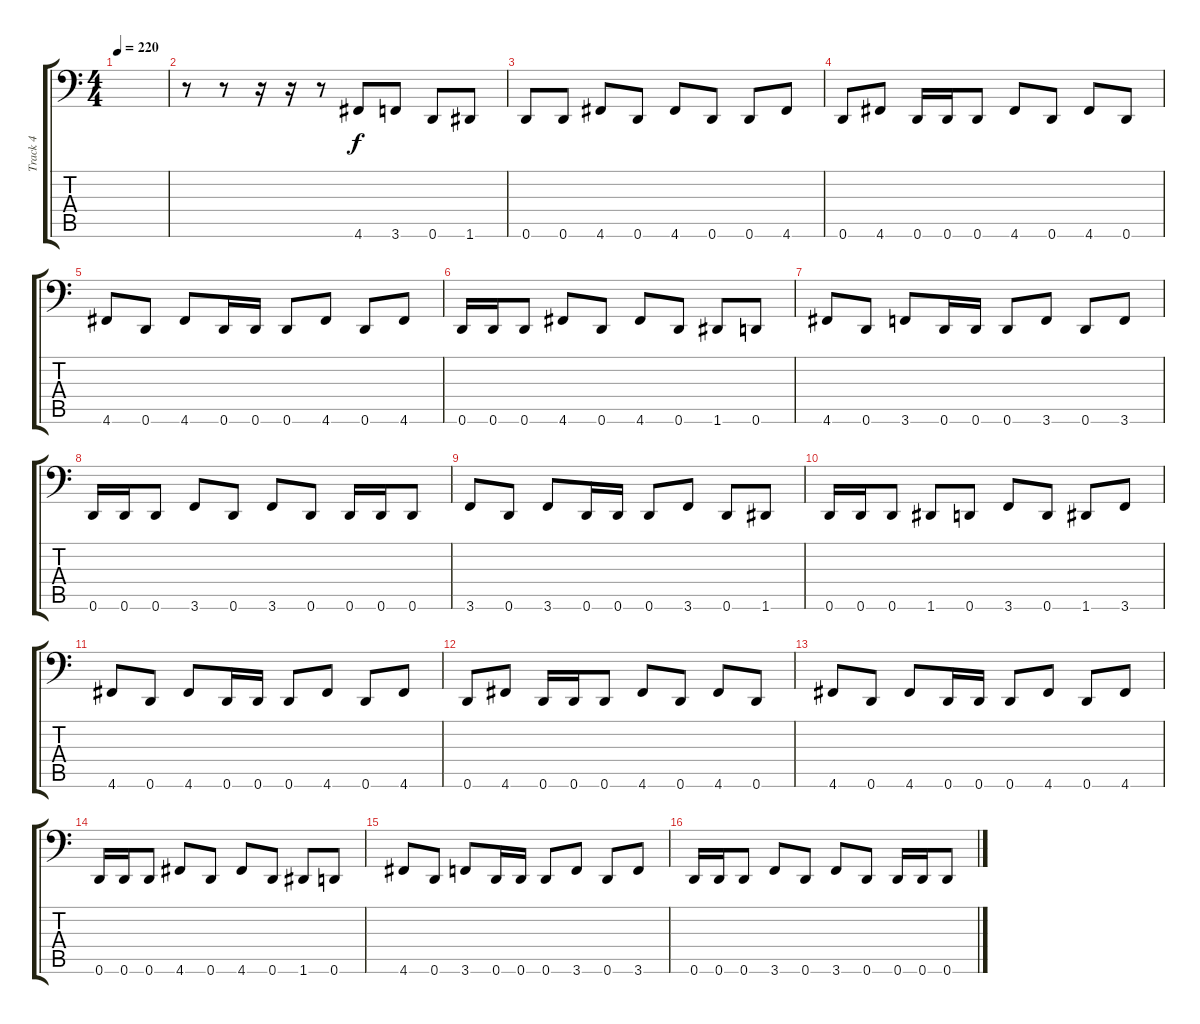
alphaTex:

\track ("Track 4" "Track 4") {instrument electricbassfinger}
\staff {score tabs}
\tuning (D3 A2 F2 C2 G1 D1) {hide}
\ts (4 4)
\tempo 220
\clef f4
\ks c
|
r.8 r.8 r.16 r.16 r.8 4.6.8 3.6.8 0.6.8 1.6.8 |
0.6.8 0.6.8 4.6.8 0.6.8 4.6.8 0.6.8 0.6.8 4.6.8 |
0.6.8 4.6.8 0.6.16 0.6.16 0.6.8 4.6.8 0.6.8 4.6.8 0.6.8 |
4.6.8 0.6.8 4.6.8 0.6.16 0.6.16 0.6.8 4.6.8 0.6.8 4.6.8 |
0.6.16 0.6.16 0.6.8 4.6.8 0.6.8 4.6.8 0.6.8 1.6.8 0.6.8 |
4.6.8 0.6.8 3.6.8 0.6.16 0.6.16 0.6.8 3.6.8 0.6.8 3.6.8 |
0.6.16 0.6.16 0.6.8 3.6.8 0.6.8 3.6.8 0.6.8 0.6.16 0.6.16 0.6.8 |
3.6.8 0.6.8 3.6.8 0.6.16 0.6.16 0.6.8 3.6.8 0.6.8 1.6.8 |
0.6.16 0.6.16 0.6.8 1.6.8 0.6.8 3.6.8 0.6.8 1.6.8 3.6.8 |
4.6.8 0.6.8 4.6.8 0.6.16 0.6.16 0.6.8 4.6.8 0.6.8 4.6.8 |
0.6.8 4.6.8 0.6.16 0.6.16 0.6.8 4.6.8 0.6.8 4.6.8 0.6.8 |
4.6.8 0.6.8 4.6.8 0.6.16 0.6.16 0.6.8 4.6.8 0.6.8 4.6.8 |
0.6.16 0.6.16 0.6.8 4.6.8 0.6.8 4.6.8 0.6.8 1.6.8 0.6.8 |
4.6.8 0.6.8 3.6.8 0.6.16 0.6.16 0.6.8 3.6.8 0.6.8 3.6.8 |
0.6.16 0.6.16 0.6.8 3.6.8 0.6.8 3.6.8 0.6.8 0.6.16 0.6.16 0.6.8
